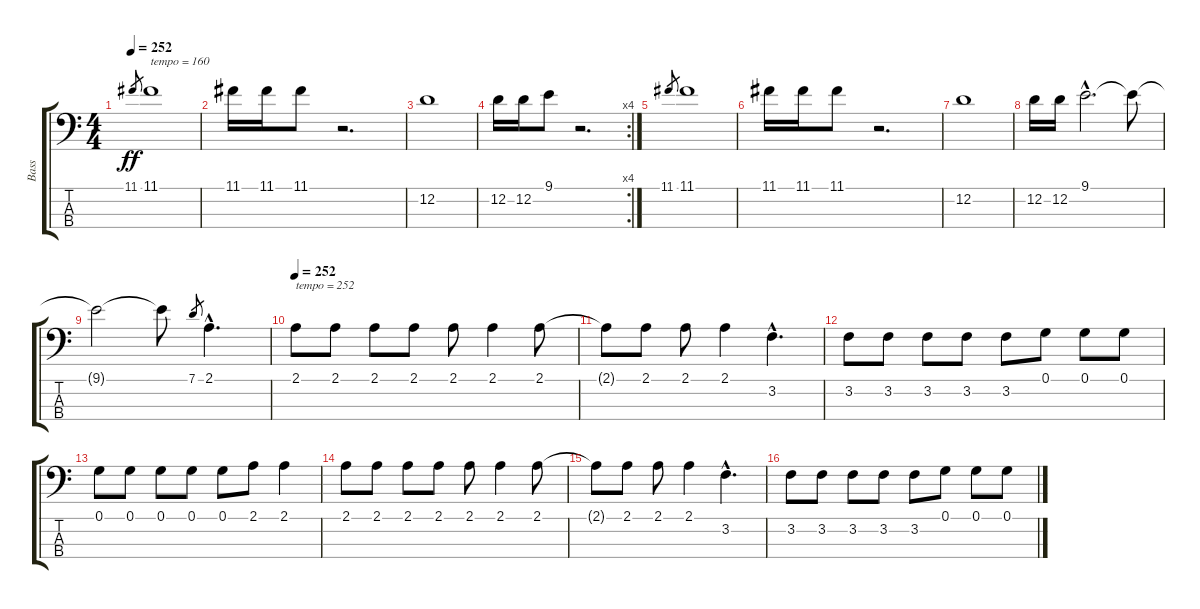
\track ("Bass" "Bass") {instrument electricbassfinger}
\staff {score tabs}
\tuning (G2 D2 A1 D1) {hide}
\ts (4 4)
\tempo 252
\tempo 160
\tempo 252
\clef f4
\ks c
11.1.8{gr dy ff instrument electricbassfinger} 11.1.1{txt "tempo = 160"} |
11.1.16 11.1.16 11.1.8 r.2{d} |
12.2.1 |
\rc 4
12.2.16 12.2.16 9.1.8 r.2{d} |
11.1.8{gr} 11.1.1 |
11.1.16 11.1.16 11.1.8 r.2{d} |
12.2.1 |
12.2.16 12.2.16 9.1{hac}.2{d} 9.1{t}.8 |
9.1{t}.2 9.1{t}.8 7.1.8{gr} 2.1{hac}.4{d} |
\tempo 252
2.1.8{txt "tempo = 252"} 2.1.8 2.1.8 2.1.8 2.1.8 2.1.4 2.1.8 |
2.1{t}.8 2.1.8 2.1.8 2.1.4 3.2{hac}.4{d} |
3.2.8 3.2.8 3.2.8 3.2.8 3.2.8 0.1.8 0.1.8 0.1.8 |
0.1.8 0.1.8 0.1.8 0.1.8 0.1.8 2.1.8 2.1.4 |
2.1.8 2.1.8 2.1.8 2.1.8 2.1.8 2.1.4 2.1.8 |
2.1{t}.8 2.1.8 2.1.8 2.1.4 3.2{hac}.4{d} |
3.2.8 3.2.8 3.2.8 3.2.8 3.2.8 0.1.8 0.1.8 0.1.8
